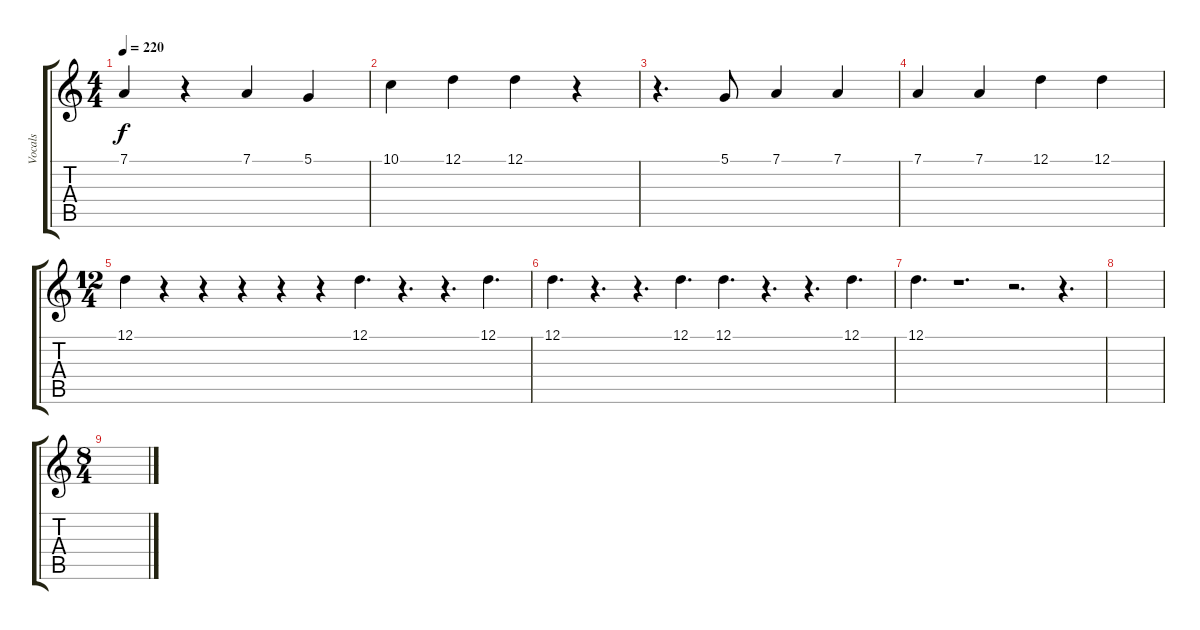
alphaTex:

\track ("Vocals" "Vocals") {instrument lead6voice}
\staff {score tabs}
\tuning (D4 A3 F3 C3 G2 D2) {hide}
\ts (4 4)
\tempo 220
\clef g2
\ks c
7.1.4{dy f} r.4 7.1.4 5.1.4 |
10.1.4 12.1.4 12.1.4 r.4 |
r.4{d} 5.1.8 7.1.4 7.1.4 |
7.1.4 7.1.4 12.1.4 12.1.4 |
\ts (12 4)
12.1.4 r.4 r.4 r.4 r.4 r.4 12.1.4{d} r.4{d} r.4{d} 12.1.4{d} |
12.1.4{d} r.4{d} r.4{d} 12.1.4{d} 12.1.4{d} r.4{d} r.4{d} 12.1.4{d} |
12.1.4{d} r.1{d} r.2{d} r.4{d} |
|
\ts (8 4)
